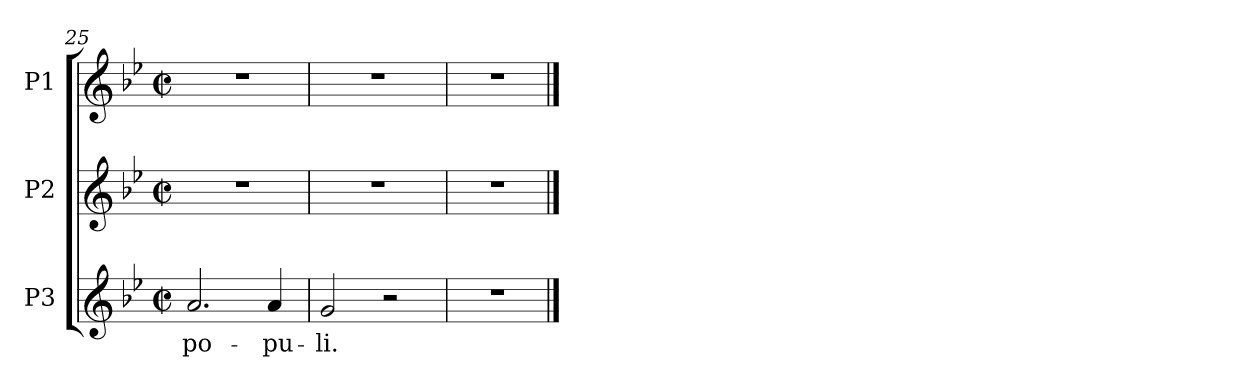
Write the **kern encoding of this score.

**kern	**text	**kern	**kern
*part3	*part3	*part2	*part1
*staff3	*staff3	*staff2	*staff1
*I"P3	*	*I"P2	*I"P1
*clefG2	*	*clefG2	*clefG2
*k[b-e-]	*	*k[b-e-]	*k[b-e-]
*B-:	*	*B-:	*B-:
*M2/2	*	*M2/2	*M2/2
*met(c|)	*	*met(c|)	*met(c|)
=25	=25	=25	=25
!	!LO:LY:b:color=#000000	!	!
2.ai/	po-	1r	1r
!	!LO:LY:b:color=#000000	!	!
4ai/	-pu-	.	.
=26	=26	=26	=26
!	!LO:LY:b:color=#000000	!	!
2gi/	-li.	1r	1r
2r	.	.	.
=27	=27	=27	=27
1r	.	1r	1r
==	==	==	==
*-	*-	*-	*-
